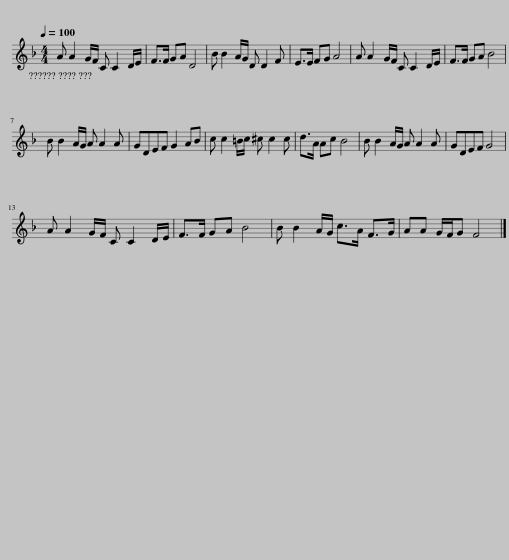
X:1
L:1/8
Q:1/4=100
M:4/4
I:linebreak $
K:F
V:1 treble
V:1
 A A2 G/F/ C C2 D/E/ | F>F GA D4 | B B2 A/G/ D D2 F | E>E FG A4 | A A2 G/F/ C C2 D/E/ | %5
 F>F GA B4 |$ B B2 A/G/ A A2 A | GDEF G2 AB | c c2 =B/c/ ^c c2 c | d>A Ac B4 | %10
 B B2 A/G/ A A2 A | GDEF G4 |$ A A2 G/F/ C C2 D/E/ | F>F GA B4 | B B2 A/G/ c>A F>G | %15
 AA G/F/G F4 |] %16
